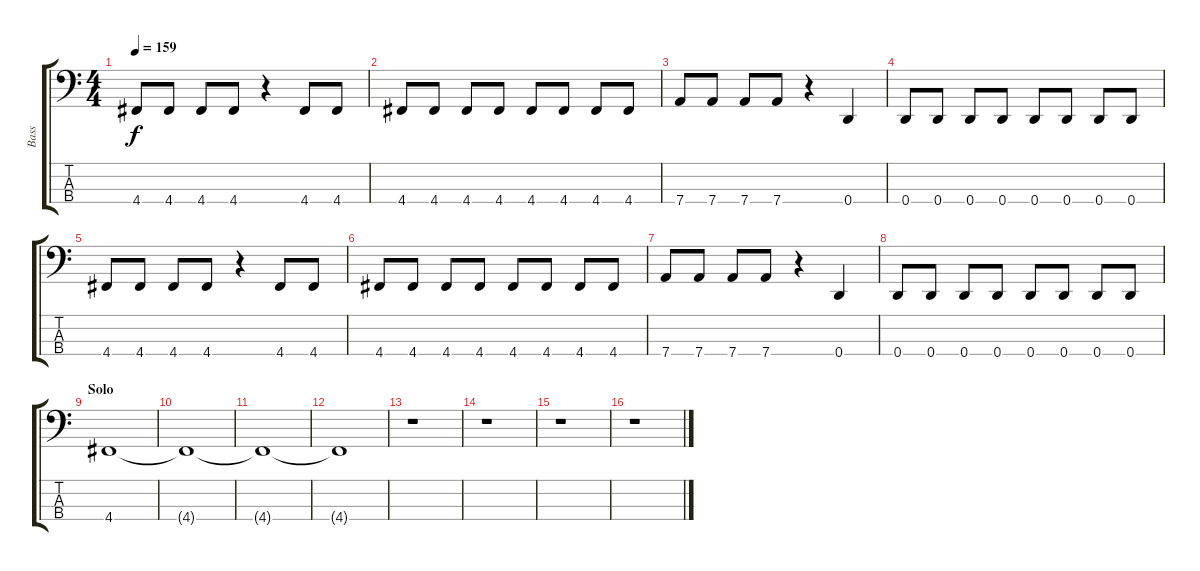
\track ("Bass" "Bass") {instrument acousticbass}
\staff {score tabs}
\tuning (G2 D2 A1 D1) {hide}
\ts (4 4)
\tempo 159
\clef f4
\ks c
4.4.8{dy f} 4.4.8 4.4.8 4.4.8 r.4 4.4.8 4.4.8 |
4.4.8 4.4.8 4.4.8 4.4.8 4.4.8 4.4.8 4.4.8 4.4.8 |
7.4.8 7.4.8 7.4.8 7.4.8 r.4 0.4.4 |
0.4.8 0.4.8 0.4.8 0.4.8 0.4.8 0.4.8 0.4.8 0.4.8 |
4.4.8 4.4.8 4.4.8 4.4.8 r.4 4.4.8 4.4.8 |
4.4.8 4.4.8 4.4.8 4.4.8 4.4.8 4.4.8 4.4.8 4.4.8 |
7.4.8 7.4.8 7.4.8 7.4.8 r.4 0.4.4 |
0.4.8 0.4.8 0.4.8 0.4.8 0.4.8 0.4.8 0.4.8 0.4.8 |
\section ("" "Solo")
4.4.1 |
4.4{t}.1 |
4.4{t}.1 |
4.4{t}.1 |
r.1 |
r.1 |
r.1 |
r.1
